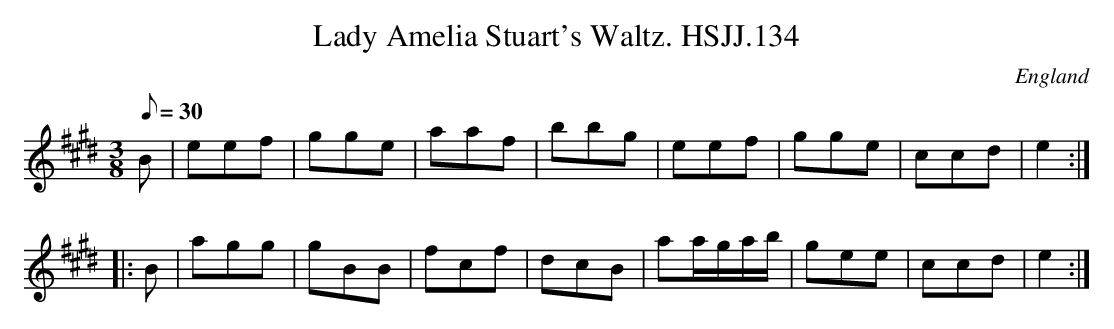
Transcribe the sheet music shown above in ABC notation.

X:1
T:Lady Amelia Stuart's Waltz. HSJJ.134
M:3/8
L:1/8
Q:30
O:England
K:E
B|eef|gge|aaf|bbg|eef|gge|ccd|e2:|!
|:B|agg|gBB|fcf|dcB|aa/g/a/b/|gee|ccd|e2:|]
